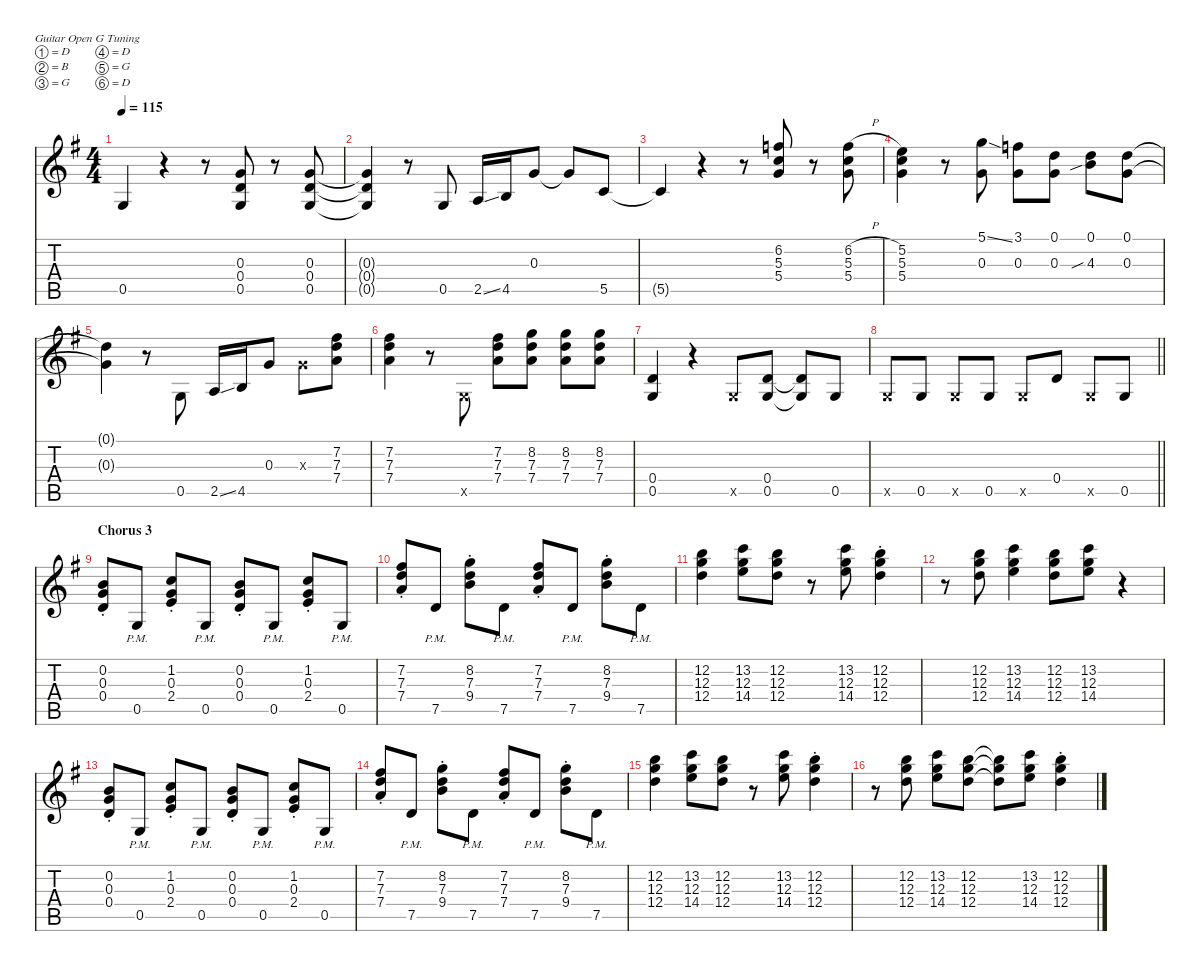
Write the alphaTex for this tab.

\defaultSystemsLayout 8
\hideDynamics
\bracketExtendMode nobrackets
\singleTrackTrackNamePolicy hidden
\multiTrackTrackNamePolicy hidden
\otherSystemsTrackNameOrientation horizontal
\track ("Guitar 1 Right" "od.guit.") {defaultSystemsLayout 4 instrument overdrivenguitar}
\staff {score tabs}
\tuning (D4 B3 G3 D3 G2 D2)
\ts (4 4)
\tempo 115
\clef g2
\ks g
0.5{acc forcenatural}.4{dy f beam Up} r.4{beam Up} r.8{beam Up} (0.3{acc forcenatural} 0.4{acc forcenatural} 0.5{acc forcenatural}).8{beam Up} r.8{beam Up} (0.3{acc forcenatural} 0.4{acc forcenatural} 0.5{acc forcenatural}).8{beam Up} |
(0.3{t acc forcenatural} 0.4{t acc forcenatural} 0.5{t acc forcenatural}).4{beam Up} r.8{beam Up} 0.5{acc forcenatural}.8{beam Up} 2.5{ss acc forcenatural}.16{beam Up} 4.5{acc forcenatural}.16{beam Up} 0.3{acc forcenatural}.8{beam Up} 0.3{t acc forcenatural}.8{beam Up} 5.5{acc forcenatural}.8{beam Up} |
5.5{t acc forcenatural}.4{beam Up} r.4{beam Up} r.8{beam Up} (6.2{acc forcenatural} 5.3{acc forcenatural} 5.4{acc forcenatural}).8{beam Down} r.8{beam Down} (6.2{h acc forcenatural} 5.3{acc forcenatural} 5.4{acc forcenatural}).8{beam Down} |
(5.2{acc forcenatural} 5.3{acc forcenatural} 5.4{acc forcenatural}).4{beam Down} r.8{beam Down} (5.1{ss acc forcenatural} 0.3{acc forcenatural}).8{beam Down} (3.1{acc forcenatural} 0.3{acc forcenatural}).8{beam Down} (0.1{acc forcenatural} 0.3{acc forcenatural}).8{beam Down} (0.1{acc forcenatural} 4.3{sib acc forcenatural}).8{beam Down} (0.1{acc forcenatural} 0.3{acc forcenatural}).8{beam Down} |
(0.1{t acc forcenatural} 0.3{t acc forcenatural}).4{beam Down} r.8{beam Down} 0.5{acc forcenatural}.8{beam Up} 2.5{ss acc forcenatural}.16{beam Up} 4.5{acc forcenatural}.16{beam Up} 0.3{acc forcenatural}.8{beam Up} 0.3{x acc forcenatural}.8{beam Down} (7.2{acc #} 7.3{acc forcenatural} 7.4{acc forcenatural}).8{beam Down} |
(7.2{acc #} 7.3{acc forcenatural} 7.4{acc forcenatural}).4{beam Down} r.8{beam Down} 0.5{x acc forcenatural}.8{beam Up} (7.2{acc #} 7.3{acc forcenatural} 7.4{acc forcenatural}).8{beam Down} (8.2{acc forcenatural} 7.3{acc forcenatural} 7.4{acc forcenatural}).8{beam Down} (8.2{acc forcenatural} 7.3{acc forcenatural} 7.4{acc forcenatural}).8{beam Down} (8.2{acc forcenatural} 7.3{acc forcenatural} 7.4{acc forcenatural}).8{beam Down} |
(0.4{acc forcenatural} 0.5{acc forcenatural}).4{beam Up} r.4{beam Up} 0.5{x acc forcenatural}.8{beam Up} (0.4{acc forcenatural} 0.5{acc forcenatural}).8{beam Up} (0.4{t acc forcenatural} 0.5{t acc forcenatural}).8{beam Up} 0.5{acc forcenatural}.8{beam Up} |
\barLineRight lightlight
0.5{x acc forcenatural}.8{beam Up} 0.5{acc forcenatural}.8{beam Up} 0.5{x acc forcenatural}.8{beam Up} 0.5{acc forcenatural}.8{beam Up} 0.5{x acc forcenatural}.8{beam Up} 0.4{acc forcenatural}.8{beam Up} 0.5{x acc forcenatural}.8{beam Up} 0.5{acc forcenatural}.8{beam Up} |
\section ("" "Chorus 3")
(0.2{st acc forcenatural} 0.3{st acc forcenatural} 0.4{st acc forcenatural}).8{beam Up} 0.5{pm acc forcenatural}.8{beam Up} (1.2{st acc forcenatural} 0.3{st acc forcenatural} 2.4{st acc forcenatural}).8{beam Up} 0.5{pm acc forcenatural}.8{beam Up} (0.2{st acc forcenatural} 0.3{st acc forcenatural} 0.4{st acc forcenatural}).8{beam Up} 0.5{pm acc forcenatural}.8{beam Up} (1.2{st acc forcenatural} 0.3{st acc forcenatural} 2.4{st acc forcenatural}).8{beam Up} 0.5{pm acc forcenatural}.8{beam Up} |
(7.2{st acc #} 7.3{st acc forcenatural} 7.4{st acc forcenatural}).8{beam Up} 7.5{pm acc forcenatural}.8{beam Up} (8.2{st acc forcenatural} 7.3{st acc forcenatural} 9.4{st acc forcenatural}).8{beam Down} 7.5{pm acc forcenatural}.8{beam Down} (7.2{st acc #} 7.3{st acc forcenatural} 7.4{st acc forcenatural}).8{beam Up} 7.5{pm acc forcenatural}.8{beam Up} (8.2{st acc forcenatural} 7.3{st acc forcenatural} 9.4{st acc forcenatural}).8{beam Down} 7.5{pm acc forcenatural}.8{beam Down} |
(12.2{acc forcenatural} 12.3{acc forcenatural} 12.4{acc forcenatural}).4{beam Down} (13.2{acc forcenatural} 12.3{acc forcenatural} 14.4{acc forcenatural}).8{beam Down} (12.2{acc forcenatural} 12.3{acc forcenatural} 12.4{acc forcenatural}).8{beam Down} r.8{beam Down} (13.2{acc forcenatural} 12.3{acc forcenatural} 14.4{acc forcenatural}).8{beam Down} (12.2{st acc forcenatural} 12.3{st acc forcenatural} 12.4{st acc forcenatural}).4{beam Down} |
r.8{beam Down} (12.2{acc forcenatural} 12.3{acc forcenatural} 12.4{acc forcenatural}).8{beam Down} (13.2{acc forcenatural} 12.3{acc forcenatural} 14.4{acc forcenatural}).4{beam Down} (12.2{acc forcenatural} 12.3{acc forcenatural} 12.4{acc forcenatural}).8{beam Down} (13.2{acc forcenatural} 12.3{acc forcenatural} 14.4{acc forcenatural}).8{beam Down} r.4{beam Down} |
(0.2{st acc forcenatural} 0.3{st acc forcenatural} 0.4{st acc forcenatural}).8{beam Up} 0.5{pm acc forcenatural}.8{beam Up} (1.2{st acc forcenatural} 0.3{st acc forcenatural} 2.4{st acc forcenatural}).8{beam Up} 0.5{pm acc forcenatural}.8{beam Up} (0.2{st acc forcenatural} 0.3{st acc forcenatural} 0.4{st acc forcenatural}).8{beam Up} 0.5{pm acc forcenatural}.8{beam Up} (1.2{st acc forcenatural} 0.3{st acc forcenatural} 2.4{st acc forcenatural}).8{beam Up} 0.5{pm acc forcenatural}.8{beam Up} |
(7.2{st acc #} 7.3{st acc forcenatural} 7.4{st acc forcenatural}).8{beam Up} 7.5{pm acc forcenatural}.8{beam Up} (8.2{st acc forcenatural} 7.3{st acc forcenatural} 9.4{st acc forcenatural}).8{beam Down} 7.5{pm acc forcenatural}.8{beam Down} (7.2{st acc #} 7.3{st acc forcenatural} 7.4{st acc forcenatural}).8{beam Up} 7.5{pm acc forcenatural}.8{beam Up} (8.2{st acc forcenatural} 7.3{st acc forcenatural} 9.4{st acc forcenatural}).8{beam Down} 7.5{pm acc forcenatural}.8{beam Down} |
(12.2{acc forcenatural} 12.3{acc forcenatural} 12.4{acc forcenatural}).4{beam Down} (13.2{acc forcenatural} 12.3{acc forcenatural} 14.4{acc forcenatural}).8{beam Down} (12.2{acc forcenatural} 12.3{acc forcenatural} 12.4{acc forcenatural}).8{beam Down} r.8{beam Down} (13.2{acc forcenatural} 12.3{acc forcenatural} 14.4{acc forcenatural}).8{beam Down} (12.2{st acc forcenatural} 12.3{st acc forcenatural} 12.4{st acc forcenatural}).4{beam Down} |
r.8{beam Down} (12.2{acc forcenatural} 12.3{acc forcenatural} 12.4{acc forcenatural}).8{beam Down} (13.2{acc forcenatural} 12.3{acc forcenatural} 14.4{acc forcenatural}).8{beam Down} (12.2{acc forcenatural} 12.3{acc forcenatural} 12.4{acc forcenatural}).8{beam Down} (12.2{t acc forcenatural} 12.3{t acc forcenatural} 12.4{t acc forcenatural}).8{beam Down} (13.2{acc forcenatural} 12.3{acc forcenatural} 14.4{acc forcenatural}).8{beam Down} (12.2{st acc forcenatural} 12.3{st acc forcenatural} 12.4{st acc forcenatural}).4{beam Down}
